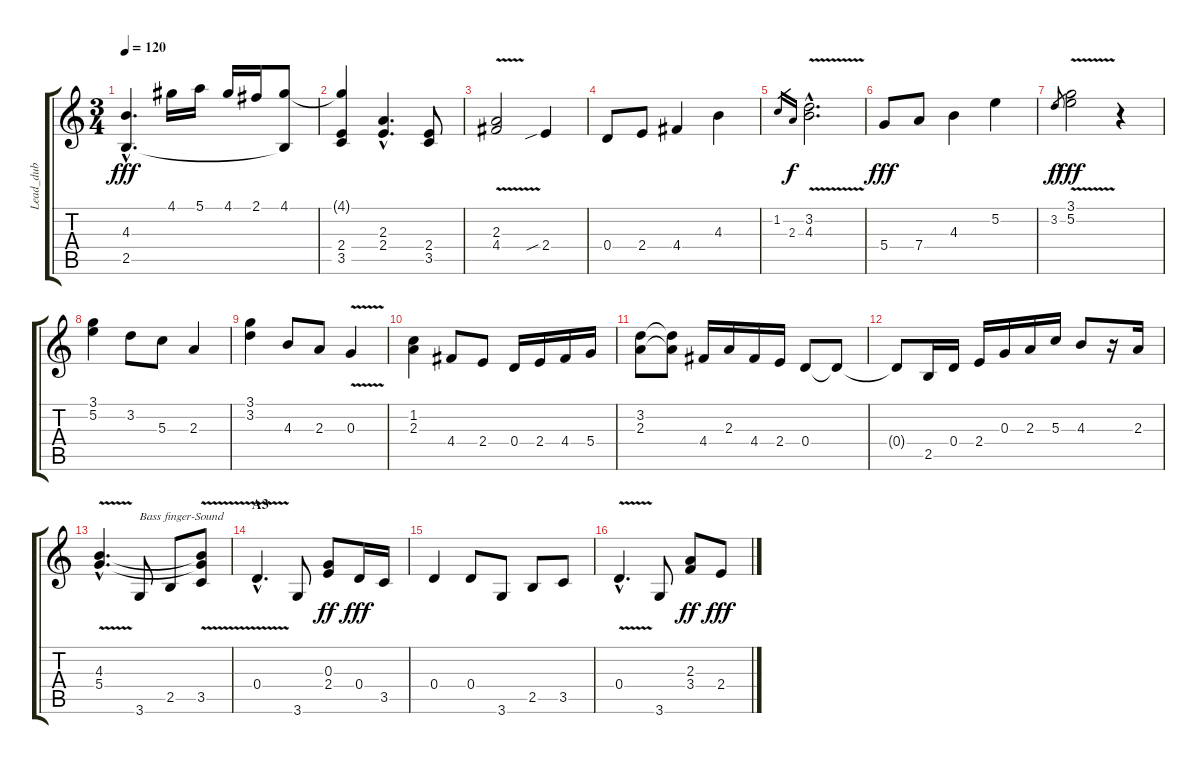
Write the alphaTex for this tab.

\track ("Lead_dub" "Lead_dub") {instrument electricguitarjazz}
\staff {score tabs}
\tuning (E4 B3 G3 D3 A2 E2) {hide}
\ts (3 4)
\tempo 120
\clef g2
\ks c
(4.3{hac t} 2.5{hac t}).4{d dy fff} 4.1.16{instrument acousticguitarsteel} 5.1.16 4.1.16 2.1.16 (4.1 2.5{t}).8 |
(4.1{t} 2.4 3.5).4{volume 13 instrument electricguitarclean} (2.3{hac} 2.4{hac}).4{d} (2.4 3.5).8 |
(2.3{v} 4.4{v}).2 2.4{sib}.4 |
0.4.8 2.4.8 4.4.4 4.3.4 |
1.2.16{gr} 2.3.16{gr dy f} (3.2{v hac} 4.3{v hac}).2{d} |
5.4.8{dy fff} 7.4.8 4.3.4 5.2.4 |
3.2.8{gr dy f} (3.1{v} 5.2{v}).2{dy fff} r.4 |
(3.1 5.2).4 3.2.8 5.3.8 2.3.4 |
(3.1 3.2).4 4.3.8 2.3.8 0.3{v}.4 |
(1.2 2.3).4 4.4.8 2.4.8 0.4.16 2.4.16 4.4.16 5.4.16 |
(3.2 2.3).8 (3.2{t} 2.3{t}).8 4.4.16 2.3.16 4.4.16 2.4.16 0.4.8 0.4{t}.8 |
0.4{t}.8 2.5.16 0.4.16 2.4.16 0.3.16 2.3.16 5.3.16 4.3.8 r.16 2.3.16 |
(4.3{v hac} 5.4{v hac}).4{d} 3.6.8{txt "Bass finger-Sound" instrument electricbassfinger} 2.5.8 (4.3{t} 5.4{t} 3.5).8 |
\section ("" "A3")
0.4{v hac}.4{d} 3.6.8 (0.3 2.4).8{dy ff} 0.4.16{dy fff} 3.5.16 |
0.4.4 0.4.8 3.6.8 2.5.8 3.5.8 |
0.4{v hac}.4{d} 3.6.8 (2.3 3.4).8{dy ff} 2.4.8{dy fff}
